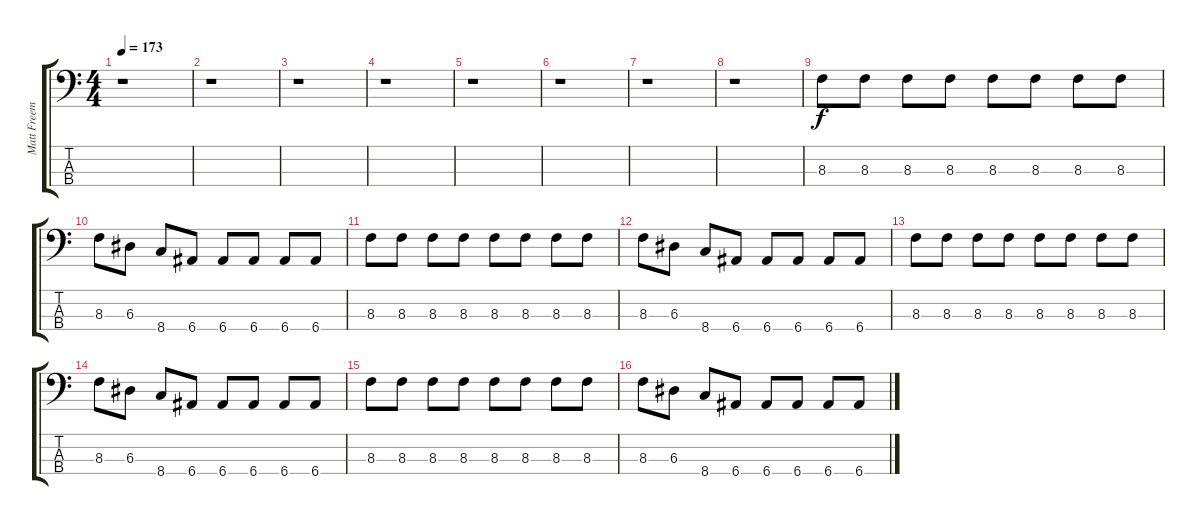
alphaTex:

\track ("Matt Freeman" "Matt Freem") {instrument electricbasspick}
\staff {score tabs}
\tuning (G2 D2 A1 E1) {hide}
\ts (4 4)
\tempo 173
\clef f4
\ks c
r.1{dy f} |
r.1 |
r.1 |
r.1 |
r.1 |
r.1 |
r.1 |
r.1 |
8.3.8 8.3.8 8.3.8 8.3.8 8.3.8 8.3.8 8.3.8 8.3.8 |
8.3.8 6.3.8 8.4.8 6.4.8 6.4.8 6.4.8 6.4.8 6.4.8 |
8.3.8 8.3.8 8.3.8 8.3.8 8.3.8 8.3.8 8.3.8 8.3.8 |
8.3.8 6.3.8 8.4.8 6.4.8 6.4.8 6.4.8 6.4.8 6.4.8 |
8.3.8 8.3.8 8.3.8 8.3.8 8.3.8 8.3.8 8.3.8 8.3.8 |
8.3.8 6.3.8 8.4.8 6.4.8 6.4.8 6.4.8 6.4.8 6.4.8 |
8.3.8 8.3.8 8.3.8 8.3.8 8.3.8 8.3.8 8.3.8 8.3.8 |
8.3.8 6.3.8 8.4.8 6.4.8 6.4.8 6.4.8 6.4.8 6.4.8
